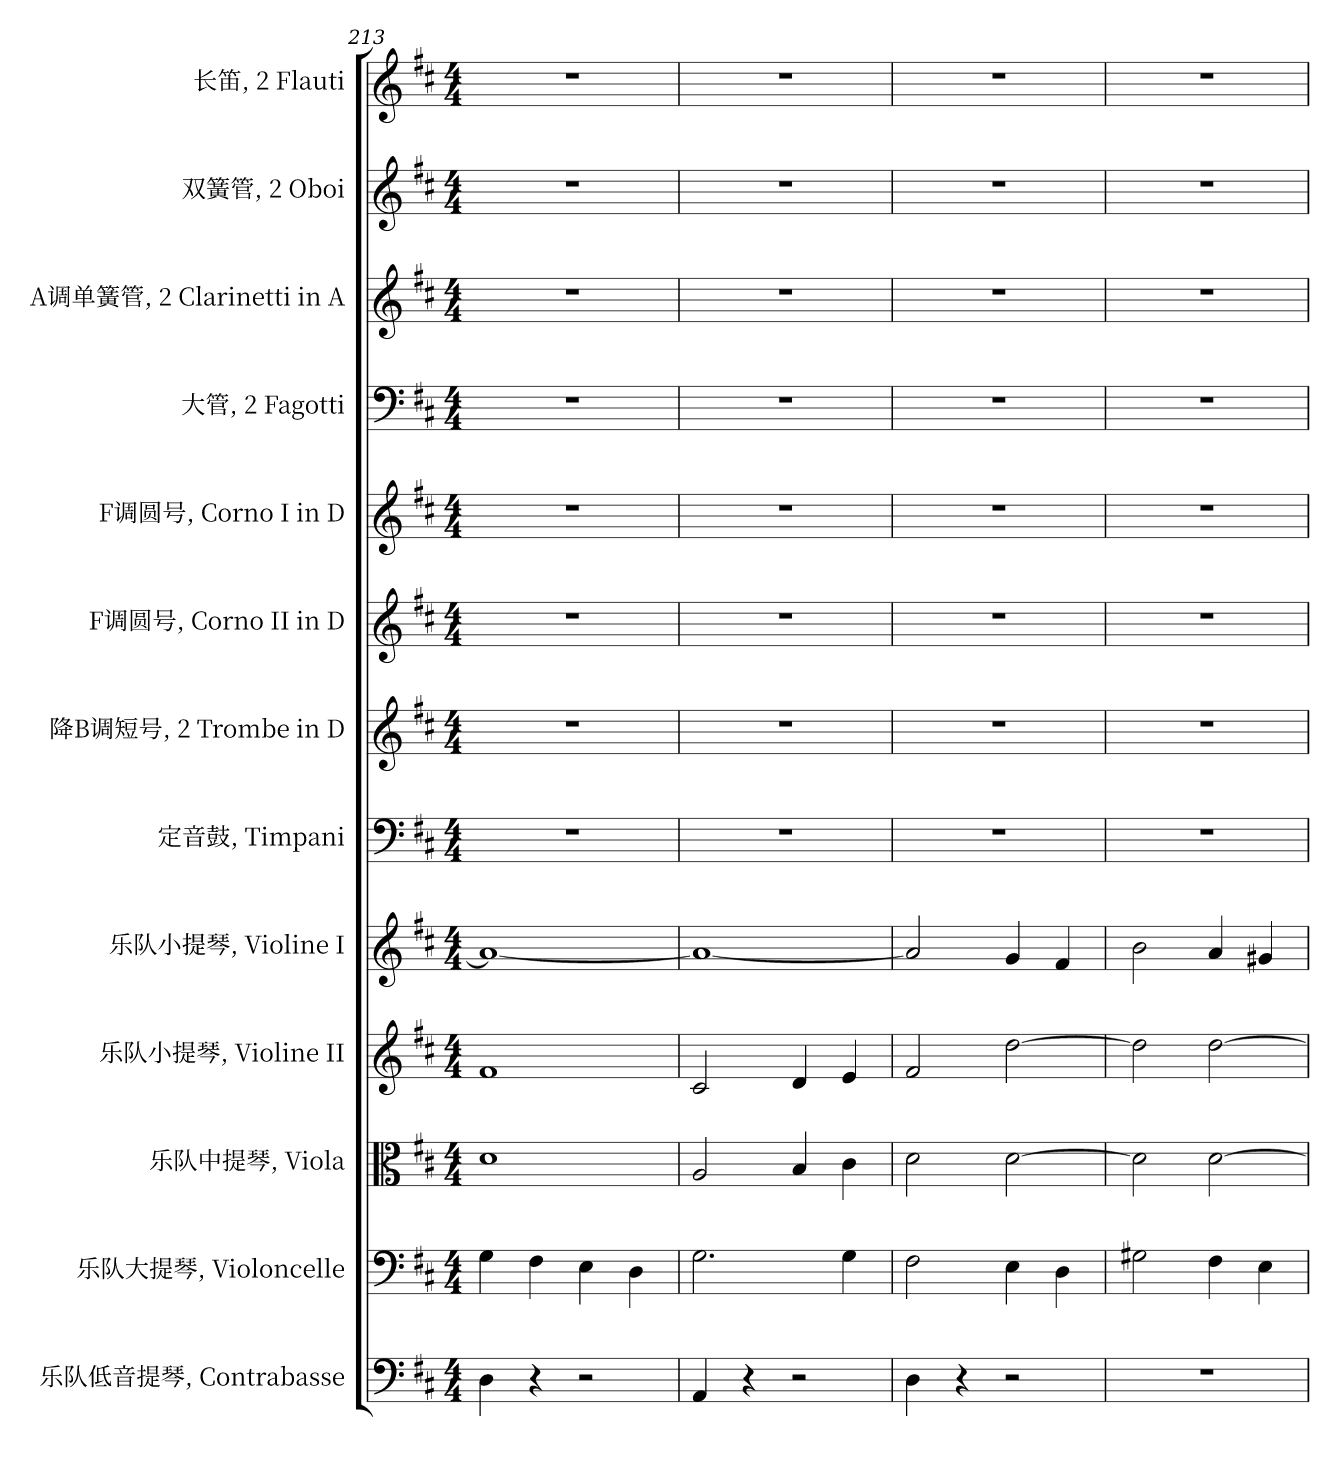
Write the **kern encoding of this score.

**kern	**kern	**kern	**kern	**kern	**kern	**kern	**kern	**kern	**kern	**kern	**kern	**kern
*part13	*part12	*part11	*part10	*part9	*part8	*part7	*part6	*part5	*part4	*part3	*part2	*part1
*staff13	*staff12	*staff11	*staff10	*staff9	*staff8	*staff7	*staff6	*staff5	*staff4	*staff3	*staff2	*staff1
*I"乐队低音提琴, Contrabasse	*I"乐队大提琴, Violoncelle	*I"乐队中提琴, Viola	*I"乐队小提琴, Violine II	*I"乐队小提琴, Violine I	*I"定音鼓, Timpani	*I"降B调短号, 2 Trombe in D	*I"F调圆号, Corno II in D	*I"F调圆号, Corno I in D	*I"大管, 2 Fagotti	*I"A调单簧管, 2 Clarinetti in A	*I"双簧管, 2 Oboi	*I"长笛, 2 Flauti
*I'Cbs.	*	*	*	*	*I'Timp.	*	*	*	*	*I'A Cl.	*I'Ob.	*I'Fl.
*clefF4	*clefF4	*clefC3	*clefG2	*clefG2	*clefF4	*clefG2	*clefG2	*clefG2	*clefF4	*clefG2	*clefG2	*clefG2
*ITrd7c12	*	*	*	*	*	*ITrd1c2	*ITrd4c7	*ITrd4c7	*	*ITrd2c3	*	*
*k[f#c#]	*k[f#c#]	*k[f#c#]	*k[f#c#]	*k[f#c#]	*k[f#c#]	*k[]	*k[f#]	*k[f#]	*k[f#c#]	*k[f#c#g#d#a#]	*k[f#c#]	*k[f#c#]
*M4/4	*M4/4	*M4/4	*M4/4	*M4/4	*M4/4	*M4/4	*M4/4	*M4/4	*M4/4	*M4/4	*M4/4	*M4/4
*MM268	*MM268	*MM268	*MM268	*MM268	*MM268	*MM268	*MM268	*MM268	*MM268	*MM268	*MM268	*MM268
=213	=213	=213	=213	=213	=213	=213	=213	=213	=213	=213	=213	=213
4DD\	4G\	1d	1f#	1a_	1r	1r	1r	1r	1r	1r	1r	1r
4r	4F#\	.	.	.	.	.	.	.	.	.	.	.
2r	4E\	.	.	.	.	.	.	.	.	.	.	.
.	4D\	.	.	.	.	.	.	.	.	.	.	.
!!LO:PB:g=z
=214	=214	=214	=214	=214	=214	=214	=214	=214	=214	=214	=214	=214
*	*	*	*	*	*	*	*	*	*	*	*	*MM268
4AAA/	2.G\	2A/	2c#/	1a_	1r	1r	1r	1r	1r	1r	1r	1r
4r	.	.	.	.	.	.	.	.	.	.	.	.
2r	.	4B/	4d/	.	.	.	.	.	.	.	.	.
.	4G\	4c#\	4e/	.	.	.	.	.	.	.	.	.
=215	=215	=215	=215	=215	=215	=215	=215	=215	=215	=215	=215	=215
*	*	*	*	*	*	*	*	*	*	*	*	*MM268
4DD\	2F#\	2d\	2f#/	2a/]	1r	1r	1r	1r	1r	1r	1r	1r
4r	.	.	.	.	.	.	.	.	.	.	.	.
2r	4E\	[2d\	[2dd\	4g/	.	.	.	.	.	.	.	.
.	4D\	.	.	4f#/	.	.	.	.	.	.	.	.
=216	=216	=216	=216	=216	=216	=216	=216	=216	=216	=216	=216	=216
*	*	*	*	*	*	*	*	*	*	*	*	*MM268
1r	2G#X\	2d\]	2dd\]	2b\	1r	1r	1r	1r	1r	1r	1r	1r
.	4F#\	[2d\	[2dd\	4a/	.	.	.	.	.	.	.	.
.	4E\	.	.	4g#X/	.	.	.	.	.	.	.	.
=	=	=	=	=	=	=	=	=	=	=	=	=
*-	*-	*-	*-	*-	*-	*-	*-	*-	*-	*-	*-	*-
